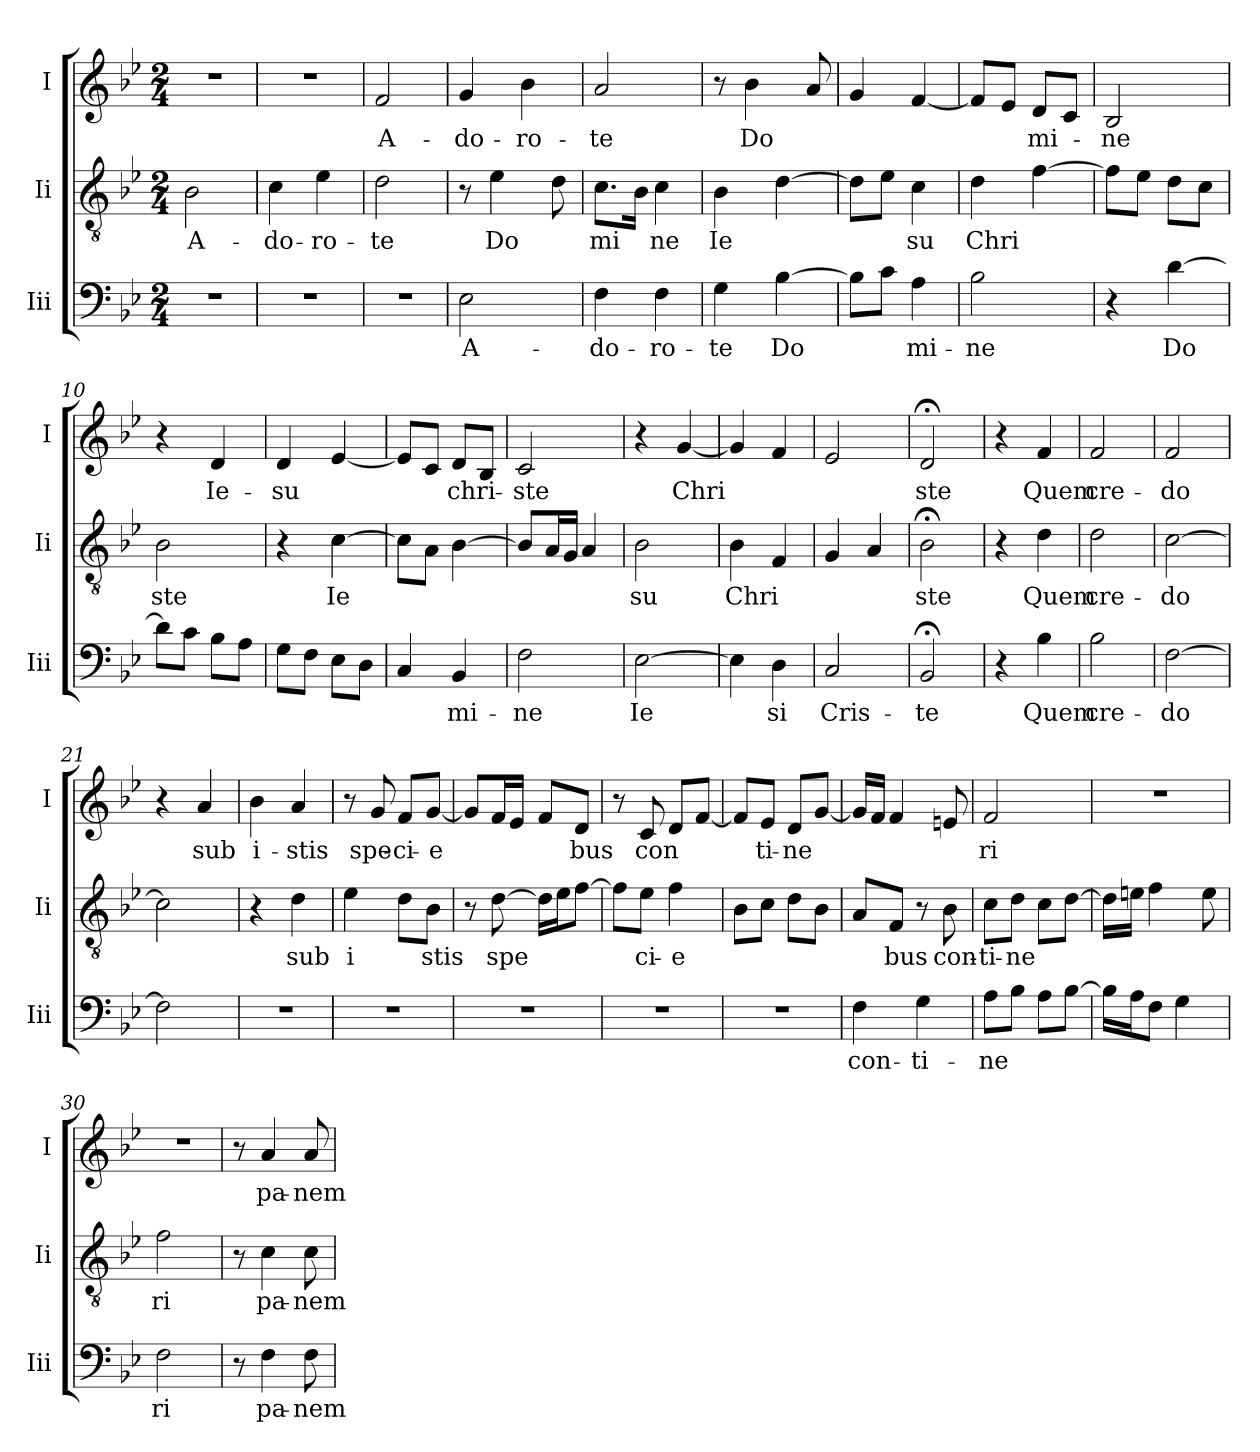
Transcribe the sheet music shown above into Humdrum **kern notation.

**kern	**text	**kern	**text	**kern	**text
*part3	*part3	*part2	*part2	*part1	*part1
*staff3	*staff3	*staff2	*staff2	*staff1	*staff1
*I"Iii	*	*I"Ii	*	*I"I	*
*I'Iii	*	*I'Ii	*	*I'I	*
*clefF4	*	*clefGv2	*	*clefG2	*
*k[b-e-]	*	*k[b-e-]	*	*k[b-e-]	*
*B-:	*	*B-:	*	*B-:	*
*M2/4	*	*M2/4	*	*M2/4	*
=1	=1	=1	=1	=1	=1
!LO:N:vis=1	!	!	!LO:LY:b	!LO:N:vis=1	!
2r	.	2B-\	A-	2r	.
=2	=2	=2	=2	=2	=2
!LO:N:vis=1	!	!	!LO:LY:b	!LO:N:vis=1	!
2r	.	4c\	-do-	2r	.
!	!	!	!LO:LY:b	!	!
.	.	4e-\	-ro-	.	.
=3	=3	=3	=3	=3	=3
!LO:N:vis=1	!	!	!LO:LY:b	!	!LO:LY:b
2r	.	2d\	-te	2f/	A-
=4	=4	=4	=4	=4	=4
!	!LO:LY:b	!	!	!	!LO:LY:b
2E-\	A-	8r	.	4g/	-do-
!	!	!	!LO:LY:b	!	!
.	.	4e-\	Do	.	.
!	!	!	!	!	!LO:LY:b
.	.	.	.	4b-\	-ro-
.	.	8d\	.	.	.
=5	=5	=5	=5	=5	=5
!	!LO:LY:b	!	!LO:LY:b	!	!LO:LY:b
4F\	-do-	8.c\L	mi	2a/	-te
.	.	16B-\Jk	.	.	.
!	!LO:LY:b	!	!LO:LY:b	!	!
4F\	-ro-	4c\	ne	.	.
=6	=6	=6	=6	=6	=6
!	!LO:LY:b	!	!LO:LY:b	!	!
4G\	-te	4B-\	Ie	8r	.
!	!	!	!	!	!LO:LY:b
.	.	.	.	4b-\	Do
!	!LO:LY:b	!	!	!	!
[>4B-\	Do	[>4d\	.	.	.
.	.	.	.	8a/	.
=7	=7	=7	=7	=7	=7
8B-\L]	.	8d\L]	.	4g/	.
8c\J	.	8e-\J	.	.	.
!	!LO:LY:b	!	!LO:LY:b	!	!
4A\	mi-	4c\	su	[<4f/	.
=8	=8	=8	=8	=8	=8
!	!LO:LY:b	!	!LO:LY:b	!	!
2B-\	-ne	4d\	Chri	8f/L]	.
.	.	.	.	8e-/J	.
!	!	!	!	!	!LO:LY:b
.	.	[>4f\	.	8d/L	mi-
.	.	.	.	8c/J	.
=9	=9	=9	=9	=9	=9
!	!	!	!	!	!LO:LY:b
4r	.	8f\L]	.	2B-/	-ne
.	.	8e-\J	.	.	.
!	!LO:LY:b	!	!	!	!
[<4d\	Do	8d\L	.	.	.
.	.	8c\J	.	.	.
!!LO:LB:g=z
=10	=10	=10	=10	=10	=10
!	!	!	!LO:LY:b	!	!
8d\L]	.	2B-\	ste	4r	.
8c\J	.	.	.	.	.
!	!	!	!	!	!LO:LY:b
8B-\L	.	.	.	4d/	Ie-
8A\J	.	.	.	.	.
=11	=11	=11	=11	=11	=11
!	!	!	!	!	!LO:LY:b
8G\L	.	4r	.	4d/	-su
8F\J	.	.	.	.	.
!	!	!	!LO:LY:b	!	!
8E-\L	.	[>4c\	Ie	[<4e-/	.
8D\J	.	.	.	.	.
=12	=12	=12	=12	=12	=12
4C/	.	8c\L]	.	8e-/L]	.
.	.	8A\J	.	8c/J	.
!	!LO:LY:b	!	!	!	!LO:LY:b
4BB-/	mi-	[>4B-\	.	8d/L	chri-
.	.	.	.	8B-/J	.
=13	=13	=13	=13	=13	=13
!	!LO:LY:b	!	!	!	!LO:LY:b
2F\	-ne	8B-/L]	.	2c/	-ste
.	.	16A/L	.	.	.
.	.	16G/JJ	.	.	.
.	.	4A/	.	.	.
=14	=14	=14	=14	=14	=14
!	!LO:LY:b	!	!LO:LY:b	!	!
[>2E-\	Ie	2B-\	su	4r	.
!	!	!	!	!	!LO:LY:b
.	.	.	.	[<4g/	Chri
=15	=15	=15	=15	=15	=15
!	!	!	!LO:LY:b	!	!
4E-\]	.	4B-\	Chri	4g/]	.
!	!LO:LY:b	!	!	!	!
4D\	si	4F/	.	4f/	.
=16	=16	=16	=16	=16	=16
!	!LO:LY:b	!	!	!	!
2C/	Cris-	4G/	.	2e-/	.
.	.	4A/	.	.	.
=17	=17	=17	=17	=17	=17
!	!LO:LY:b	!	!LO:LY:b	!	!LO:LY:b
2BB-;/	-te	2B-;<\	ste	2d;/	ste
!!LO:LB:g=z
=18	=18	=18	=18	=18	=18
4r	.	4r	.	4r	.
!	!LO:LY:b	!	!LO:LY:b	!	!LO:LY:b
4B-\	Quem	4d\	Quem	4f/	Quem
=19	=19	=19	=19	=19	=19
!	!LO:LY:b	!	!LO:LY:b	!	!LO:LY:b
2B-\	cre-	2d\	cre-	2f/	cre-
=20	=20	=20	=20	=20	=20
!	!LO:LY:b	!	!LO:LY:b	!	!LO:LY:b
[>2F\	-do	[>2c\	-do	2f/	-do
=21	=21	=21	=21	=21	=21
2F\]	.	2c\]	.	4r	.
!	!	!	!	!	!LO:LY:b
.	.	.	.	4a/	sub
=22	=22	=22	=22	=22	=22
!LO:N:vis=1	!	!	!	!	!LO:LY:b
2r	.	4r	.	4b-\	i-
!	!	!	!LO:LY:b	!	!LO:LY:b
.	.	4d\	sub	4a/	-stis
=23	=23	=23	=23	=23	=23
!LO:N:vis=1	!	!	!LO:LY:b:rj	!	!
2r	.	4e-\	i	8r	.
!	!	!	!	!	!LO:LY:b
.	.	.	.	8g/	spe-
!	!	!	!	!	!LO:LY:b:rj
.	.	8d\L	.	8f/L	-ci-
!	!	!	!LO:LY:b	!	!LO:LY:b
.	.	8B-\J	stis	[<8g/J	-e
=24	=24	=24	=24	=24	=24
!LO:N:vis=1	!	!	!	!	!
2r	.	8r	.	8g/L]	.
!	!	!	!LO:LY:b	!	!
.	.	[>8d\	spe	16f/L	.
.	.	.	.	16e-/JJ	.
.	.	16d\LL]	.	8f/L	.
.	.	16e-\J	.	.	.
!	!	!	!	!	!LO:LY:b
.	.	[>8f\J	.	8d/J	bus
=25	=25	=25	=25	=25	=25
!LO:N:vis=1	!	!	!	!	!
2r	.	8f\L]	.	8r	.
!	!	!	!LO:LY:b	!	!LO:LY:b
.	.	8e-\J	ci-	8c/	con
!	!	!	!LO:LY:b	!	!
.	.	4f\	-e	8d/L	.
.	.	.	.	[<8f/J	.
=26	=26	=26	=26	=26	=26
!LO:N:vis=1	!	!	!	!	!
2r	.	8B-\L	.	8f/L]	.
!	!	!	!	!	!LO:LY:b
.	.	8c\J	.	8e-/J	ti-
!	!	!	!	!	!LO:LY:b
.	.	8d\L	.	8d/L	-ne
.	.	8B-\J	.	[<8g/J	.
=27	=27	=27	=27	=27	=27
!	!LO:LY:b	!	!	!	!
4F\	con-	8A/L	.	16g/LL]	.
.	.	.	.	16f/JJ	.
!	!	!	!LO:LY:b	!	!
.	.	8F/J	bus	4f/	.
!	!LO:LY:b	!	!	!	!
4G\	-ti-	8r	.	.	.
!	!	!	!LO:LY:b	!	!
.	.	8B-\	con-	8en/	.
=28	=28	=28	=28	=28	=28
!	!LO:LY:b	!	!LO:LY:b	!	!LO:LY:b
8A\L	-ne	8c\L	-ti-	2f/	ri
!	!	!	!LO:LY:b	!	!
8B-\J	.	8d\J	-ne	.	.
8A\L	.	8c\L	.	.	.
[<8B-\J	.	[<8d\J	.	.	.
!!LO:LB:g=z
=29	=29	=29	=29	=29	=29
!	!	!	!	!LO:N:vis=1	!
16B-\LL]	.	16d\LL]	.	2r	.
16A\J	.	16en\JJ	.	.	.
8F\J	.	4f\	.	.	.
4G\	.	.	.	.	.
.	.	8e\	.	.	.
=30	=30	=30	=30	=30	=30
!	!LO:LY:b	!	!LO:LY:b	!LO:N:vis=1	!
2F\	ri	2f\	ri	2r	.
=31	=31	=31	=31	=31	=31
8r	.	8r	.	8r	.
!	!LO:LY:b	!	!LO:LY:b	!	!LO:LY:b
4F\	pa-	4c\	pa-	4a/	pa-
!	!LO:LY:b	!	!LO:LY:b	!	!LO:LY:b
8F\	-nem	8c\	-nem	8a/	-nem
=	=	=	=	=	=
*-	*-	*-	*-	*-	*-
